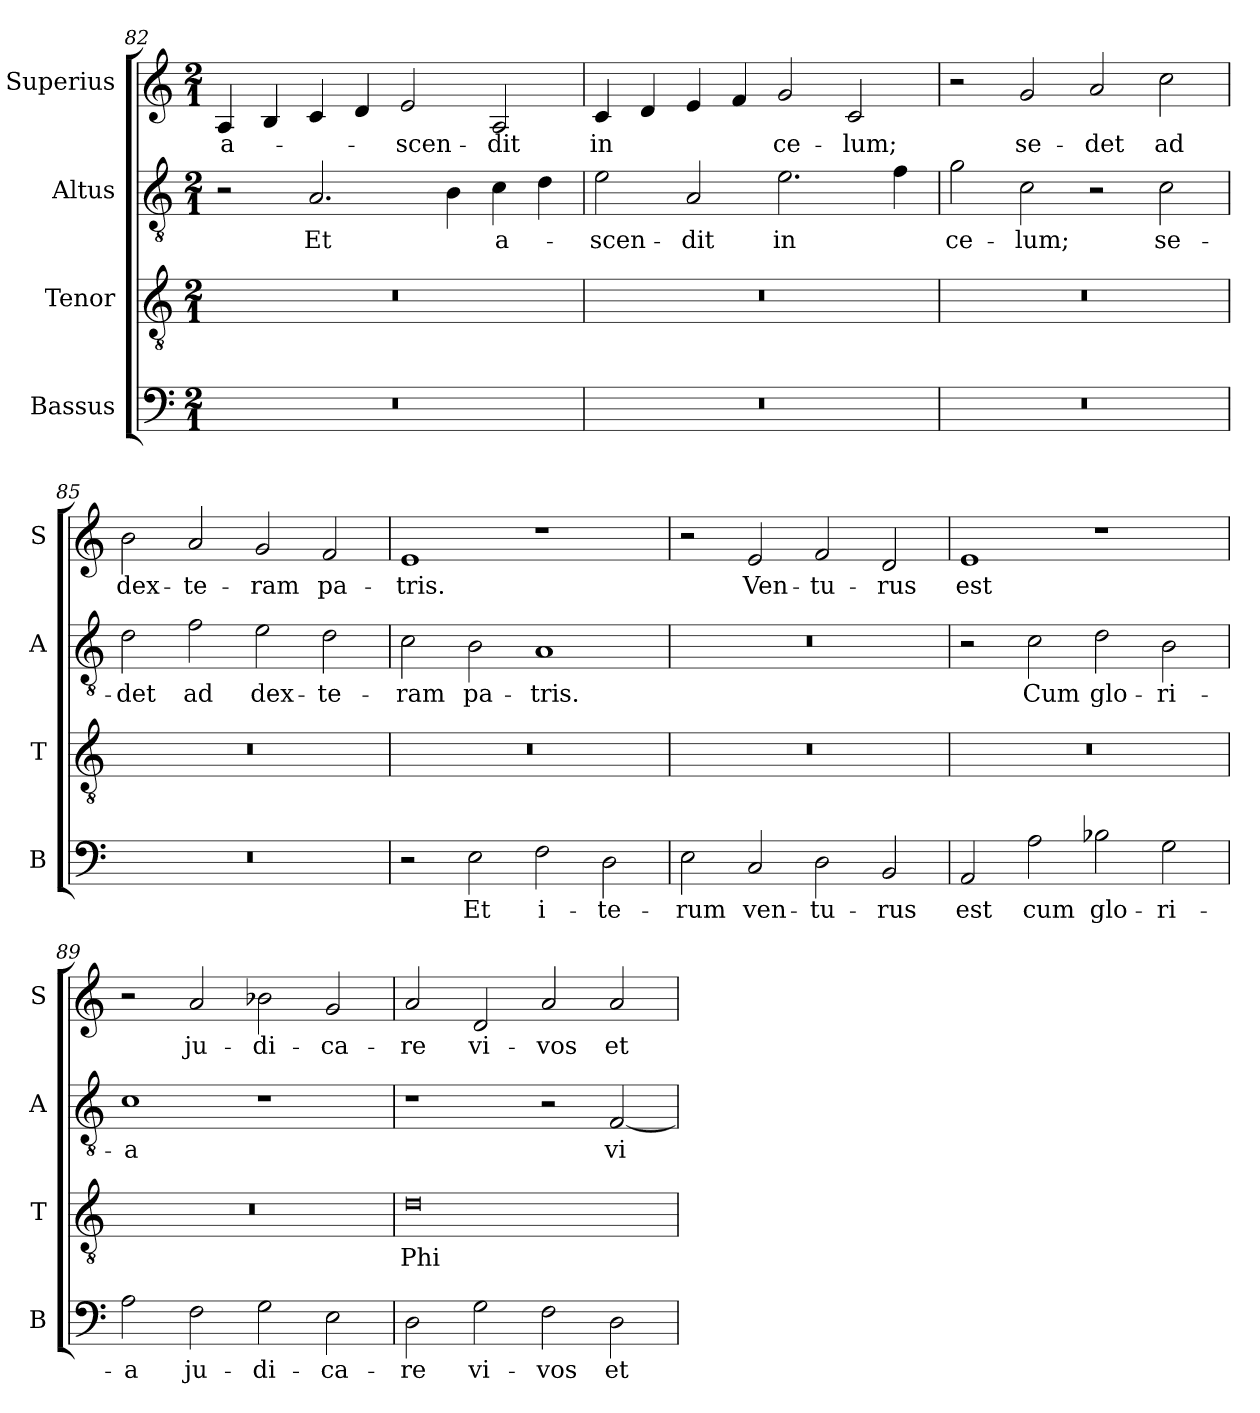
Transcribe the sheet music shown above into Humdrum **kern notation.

**kern	**text	**kern	**text	**kern	**text	**kern	**text
*part4	*part4	*part3	*part3	*part2	*part2	*part1	*part1
*staff4	*staff4	*staff3	*staff3	*staff2	*staff2	*staff1	*staff1
*I"Bassus	*	*I"Tenor	*	*I"Altus	*	*I"Superius	*
*I'B	*	*I'T	*	*I'A	*	*I'S	*
*clefF4	*	*clefGv2	*	*clefGv2	*	*clefG2	*
*k[]	*	*k[]	*	*k[]	*	*k[]	*
*M2/1	*	*M2/1	*	*M2/1	*	*M2/1	*
=82	=82	=82	=82	=82	=82	=82	=82
0r	.	0r	.	2r	.	4A/	a-
.	.	.	.	.	.	4B/	.
.	.	.	.	2.A/	Et	4c/	.
.	.	.	.	.	.	4d/	.
.	.	.	.	.	.	2e/	-scen-
.	.	.	.	4B\	.	.	.
.	.	.	.	4c\	a-	2A/	-dit
.	.	.	.	4d\	.	.	.
=83	=83	=83	=83	=83	=83	=83	=83
0r	.	0r	.	2e\	-scen-	4c/	in
.	.	.	.	.	.	4d/	.
.	.	.	.	2A/	-dit	4e/	.
.	.	.	.	.	.	4f/	.
.	.	.	.	2.e\	in	2g/	ce-
.	.	.	.	.	.	2c/	-lum;
.	.	.	.	4f\	.	.	.
=84	=84	=84	=84	=84	=84	=84	=84
0r	.	0r	.	2g\	ce-	2r	.
.	.	.	.	2c\	-lum;	2g/	se-
.	.	.	.	2r	.	2a/	-det
.	.	.	.	2c\	se-	2cc\	ad
=85	=85	=85	=85	=85	=85	=85	=85
0r	.	0r	.	2d\	-det	2b\	dex-
.	.	.	.	2f\	ad	2a/	-te-
.	.	.	.	2e\	dex-	2g/	-ram
.	.	.	.	2d\	-te-	2f/	pa-
=86	=86	=86	=86	=86	=86	=86	=86
2r	.	0r	.	2c\	-ram	1e	-tris.
2E\	Et	.	.	2B\	pa-	.	.
2F\	i-	.	.	1A	-tris.	1r	.
2D\	-te-	.	.	.	.	.	.
=87	=87	=87	=87	=87	=87	=87	=87
2E\	-rum	0r	.	0r	.	2r	.
2C/	ven-	.	.	.	.	2e/	Ven-
2D\	-tu-	.	.	.	.	2f/	-tu-
2BB/	-rus	.	.	.	.	2d/	-rus
=88	=88	=88	=88	=88	=88	=88	=88
2AA/	est	0r	.	2r	.	1e	est
2A\	cum	.	.	2c\	Cum	.	.
2B-X\	glo-	.	.	2d\	glo-	1r	.
2G\	-ri-	.	.	2B\	-ri-	.	.
=89	=89	=89	=89	=89	=89	=89	=89
2A\	-a	0r	.	1c	-a	2r	.
2F\	ju-	.	.	.	.	2a/	ju-
2G\	-di-	.	.	1r	.	2b-X\	-di-
2E\	-ca-	.	.	.	.	2g/	-ca-
=90	=90	=90	=90	=90	=90	=90	=90
2D\	-re	0d	Phi-	1r	.	2a/	-re
2G\	vi-	.	.	.	.	2d/	vi-
2F\	-vos	.	.	2r	.	2a/	-vos
2D\	et	.	.	[2F/	vi-	2a/	et
=	=	=	=	=	=	=	=
*-	*-	*-	*-	*-	*-	*-	*-
